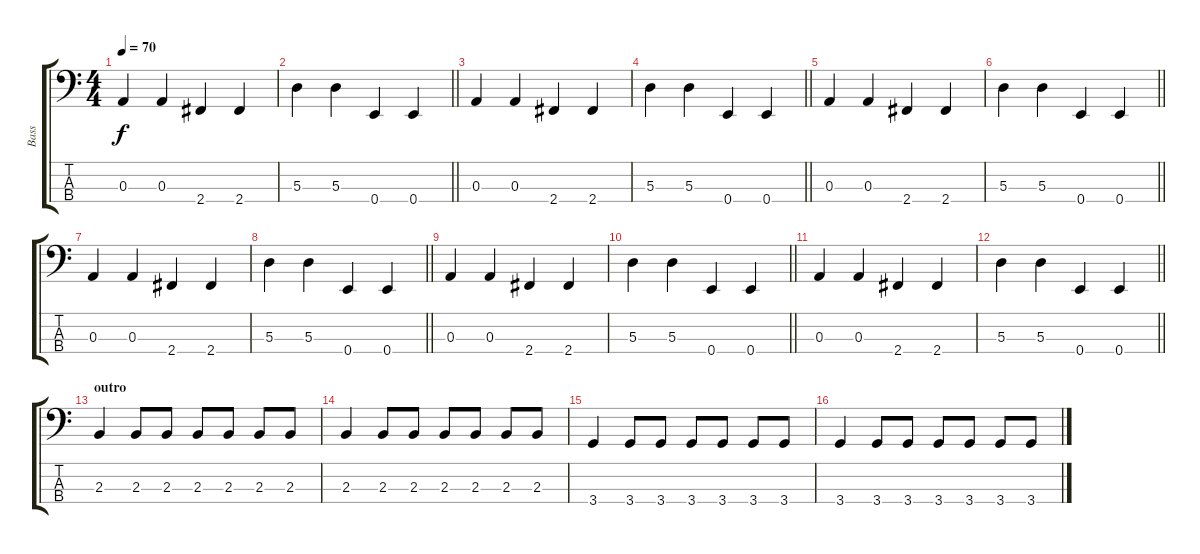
\track ("Bass" "Bass") {instrument electricbassfinger}
\staff {score tabs}
\tuning (G2 D2 A1 E1) {hide}
\ts (4 4)
\tempo 70
\clef f4
\ks c
0.3.4{dy f} 0.3.4 2.4.4 2.4.4 |
\barLineRight lightlight
5.3.4 5.3.4 0.4.4 0.4.4 |
0.3.4 0.3.4 2.4.4 2.4.4 |
\barLineRight lightlight
5.3.4 5.3.4 0.4.4 0.4.4 |
0.3.4 0.3.4 2.4.4 2.4.4 |
\barLineRight lightlight
5.3.4 5.3.4 0.4.4 0.4.4 |
0.3.4 0.3.4 2.4.4 2.4.4 |
\barLineRight lightlight
5.3.4 5.3.4 0.4.4 0.4.4 |
0.3.4 0.3.4 2.4.4 2.4.4 |
\barLineRight lightlight
5.3.4 5.3.4 0.4.4 0.4.4 |
0.3.4 0.3.4 2.4.4 2.4.4 |
\barLineRight lightlight
5.3.4 5.3.4 0.4.4 0.4.4 |
\section ("" "outro")
2.3.4 2.3.8 2.3.8 2.3.8 2.3.8 2.3.8 2.3.8 |
2.3.4 2.3.8 2.3.8 2.3.8 2.3.8 2.3.8 2.3.8 |
3.4.4 3.4.8 3.4.8 3.4.8 3.4.8 3.4.8 3.4.8 |
3.4.4 3.4.8 3.4.8 3.4.8 3.4.8 3.4.8 3.4.8
